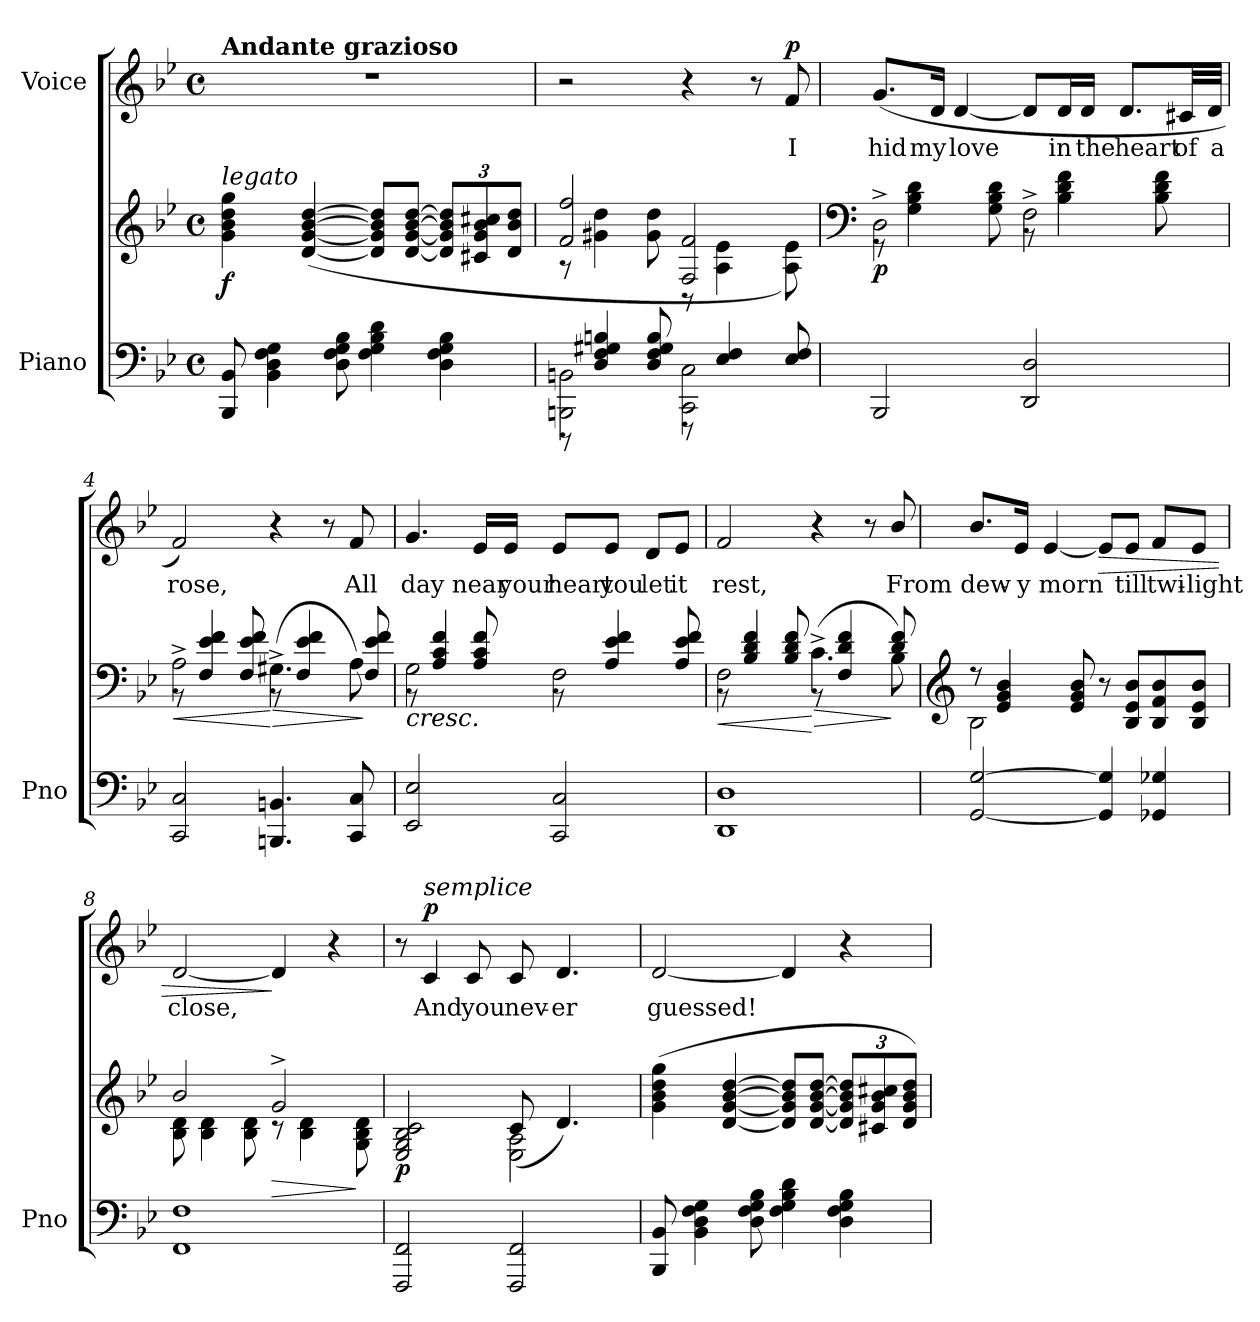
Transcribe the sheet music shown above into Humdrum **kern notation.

**kern	**kern	**dynam	**kern	**text	**dynam
*part2	*part2	*part2	*part1	*part1	*part1
*staff3	*staff2	*staff2/3	*staff1	*staff1	*staff1
*I"Piano	*	*	*I"Voice	*	*
*I'Pno	*	*	*	*	*
*clefF4	*clefG2	*	*clefG2	*	*
*k[b-e-]	*k[b-e-]	*	*k[b-e-]	*	*
*M4/4	*M4/4	*	*M4/4	*	*
*met(c)	*met(c)	*	*met(c)	*	*
*MM60	*MM60	*	*MM60	*	*
=1	=1	=1	=1	=1	=1
!	!	!	!LO:TX:a:B:t=Andante grazioso	!	!
!	!LO:TX:i:t=legato	!	!	!	!
!	!	!LO:DY:b	!	!	!
8BBB-/ 8BB-/	4g\ 4b-\ 4dd\ 4gg\	f	1r	.	.
4BB-\ 4D\ 4F\ 4G\	.	.	.	.	.
.	([4d/ [4g/ [4b-/ [4dd/	.	.	.	.
8D\ 8F\ 8G\ 8B-\	.	.	.	.	.
4F\ 4G\ 4B-\ 4d\	8d/] 8g/] 8b-/] 8dd/]L	.	.	.	.
.	[8d/ [8g/ [8b-/ [8dd/J	.	.	.	.
*	*Xbrackettup	*	*	*	*
4D\ 4F\ 4G\ 4B-\	12d/] 12g/] 12b-/] 12dd/]L	.	.	.	.
.	12c#X/ 12g/ 12b-/ 12cc#X/	.	.	.	.
.	12d/ 12b-/ 12dd/J	.	.	.	.
=2	=2	=2	=2	=2	=2
*^	*^	*	*	*	*
2BBBn\ 2BBn\	8r	2f/ 2ff/	8r	.	2r	.	.
.	4D/ 4F/ 4G#X/ 4Bn/	.	4g#X\ 4dd\	.	.	.	.
.	8D/ 8F/ 8G#/ 8B/	.	8g#\ 8dd\	.	.	.	.
2CC\ 2C\	8r	2F/ 2f/	8r	.	4r	.	.
.	4E-/ 4F/	.	4A\ 4e-\	.	.	.	.
.	.	.	.	.	8r	.	.
!	!	!	!	!	!	!	!LO:DY:a
.	8E-/ 8F/	.	8A\ 8e-\)	.	8f/	I	p
*v	*v	*	*	*	*	*	*
=3	=3	=3	=3	=3	=3	=3
*	*clefF4	*	*	*	*	*
*^	*	*	*	*	*	*
!	!	!	!	!LO:DY:b	!	!	!
*v	*v	*	*	*	*	*	*
2BBB-/	2D^\	8r	p	(>8.g/L	hid	.
.	.	4G\ 4B-\ 4d\	.	.	.	.
.	.	.	.	16d/Jk	my	.
.	.	.	.	[4d/	love	.
.	.	8G\ 8B-\ 8d\	.	.	.	.
2DD/ 2D/	2F^\	8r	.	8d/L]	.	.
.	.	4B-\ 4d\ 4f\	.	16d/L	in	.
.	.	.	.	16d/JJ	the	.
.	.	.	.	8.d/L	heart	.
.	.	8B-\ 8d\ 8f\	.	.	.	.
.	.	.	.	32c#X/LL	of	.
.	.	.	.	32d/JJJ	a	.
=4	=4	=4	=4	=4	=4	=4
!	!	!	!LO:HP:b	!	!	!
2CC/ 2C/	2A^\	8r	<	2f/)	rose,	.
.	.	4F/ 4e-/ 4f/	.	.	.	.
.	.	8F/ 8e-/ 8f/	.	.	.	.
!	!	!	!LO:HP:n=1:b	!	!	!
4.BBBn/ 4.BBn/	(4.G#X^\	8r	[ >	4r	.	.
.	.	4F/ 4e-/ 4f/	.	.	.	.
.	.	.	.	8r	.	.
8CC/ 8C/	8A\)	8F/ 8e-/ 8f/	.	8f/	All	.
*	*v	*v	*	*	*	*
.	.	]	.	.	.
=5	=5	=5	=5	=5	=5
*	*^	*	*	*	*
!	!LO:TX:b:i:t=cresc.	!	!	!	!	!
2EE-/ 2E-/	2G\	8r	.	4.g/	day	.
.	.	4A/ 4c/ 4f/	.	.	.	.
.	.	8A/ 8c/ 8f/	.	16e-/LL	near	.
.	.	.	.	16e-/JJ	your	.
2CC/ 2C/	2F\	8r	.	8e-/L	heart	.
.	.	4A/ 4e-/ 4f/	.	8e-/J	you	.
.	.	.	.	8d/L	let	.
.	.	8A/ 8e-/ 8f/	.	8e-/J	it	.
=6	=6	=6	=6	=6	=6	=6
!	!	!	!LO:HP:b	!	!	!
1DD 1D	2F\	8r	<	2f/	rest,	.
.	.	4B-/ 4d/ 4f/	.	.	.	.
.	.	8B-/ 8d/ 8f/	.	.	.	.
!	!	!	!LO:HP:n=1:b	!	!	!
.	(<4.c^\	8r	[ >	4r	.	.
.	.	4F/ 4d/ 4f/	.	.	.	.
.	.	.	.	8r	.	.
.	8B-\)	8d/ 8f/	]	8b-/	From	.
=7	=7	=7	=7	=7	=7	=7
*	*clefG2	*	*	*	*	*
[2GG/ [2G/	8r	2B-\	.	8.b-/L	dew-	.
.	4e-/ 4g/ 4b-/	.	.	.	.	.
.	.	.	.	16e-/Jk	-y	.
.	.	.	.	[4e-/	-morn	.
.	8e-/ 8g/ 8b-/	.	.	.	.	.
!	!	!	!	!	!	!LO:HP:b
4GG/] 4G/]	8r	2ryy	.	8e-/L]	.	>
.	8B-/ 8e-/ 8b-/L	.	.	8e-/J	till	.
4GG-X/ 4G-X/	8B-/ 8f/ 8b-/	.	.	8f/L	twi-	.
.	8B-/ 8e-/ 8b-/J	.	.	8e-/J	-light	.
=8	=8	=8	=8	=8	=8	=8
1FF 1F	2b-/	8B-\ 8d\	.	[2d/	close,	.
.	.	4B-\ 4d\	.	.	.	.
.	.	8B-\ 8d\	.	.	.	.
!	!	!	!LO:HP:b	!	!	!
.	2g^/	8r	>	4d/]	.	]
.	.	4B-\ 4d\	.	.	.	.
.	.	.	.	4r	.	.
.	.	8G\ 8B-\ 8d\	]	.	.	.
=9	=9	=9	=9	=9	=9	=9
*^	*	*	*	*	*	*
!	!	!	!	!LO:DY:b	!	!	!
2FFF/ 2FF/	2ryy	2E-/ 2G/ 2B-/ 2c/	2ryy	p	8r	.	.
!	!	!	!	!	!LO:TX:i:t=semplice	!	!
!	!	!	!	!	!	!	!LO:DY:a
.	.	.	.	.	4c/	And	p
.	.	.	.	.	8c/	you	.
2FFF/ 2FF/	4ryy	2E-\ 2A\	(8c/	.	8c/	nev-	.
.	.	.	4.d/)	.	4.d/	-er	.
.	8ryy	.	.	.	.	.	.
.	8ryy	.	.	.	.	.	.
*	*	*v	*v	*	*	*	*
=10	=10	=10	=10	=10	=10	=10
!	!	!	!LO:DY:b	!	!	!
!	!	!	!LO:DY:n=1:b	!	!	!
8BBB-/ 8BB-/	2ryy	(>4g\ 4b-\ 4dd\ 4gg\	mf other-dynamics	[2d/	guessed!	.
4BB-\ 4D\ 4F\ 4G\	.	.	.	.	.	.
.	.	[4d/ [4g/ [4b-/ [4dd/	.	.	.	.
8D\ 8F\ 8G\ 8B-\	.	.	.	.	.	.
4F\ 4G\ 4B-\ 4d\	4ryy	8d/] 8g/] 8b-/] 8dd/]L	.	4d/]	.	.
.	.	[8d/ [8g/ [8b-/ [8dd/J	.	.	.	.
4D\ 4F\ 4G\ 4B-\	8ryy	12d/] 12g/] 12b-/] 12dd/]L	.	4r	.	.
.	.	12c#X/ 12g/ 12b-/ 12cc#X/	.	.	.	.
.	16ryy	.	.	.	.	.
.	.	12d/ 12g/ 12b-/ 12dd/J)	.	.	.	.
.	16ryy	.	.	.	.	.
*v	*v	*	*	*	*	*
=	=	=	=	=	=
*-	*-	*-	*-	*-	*-
